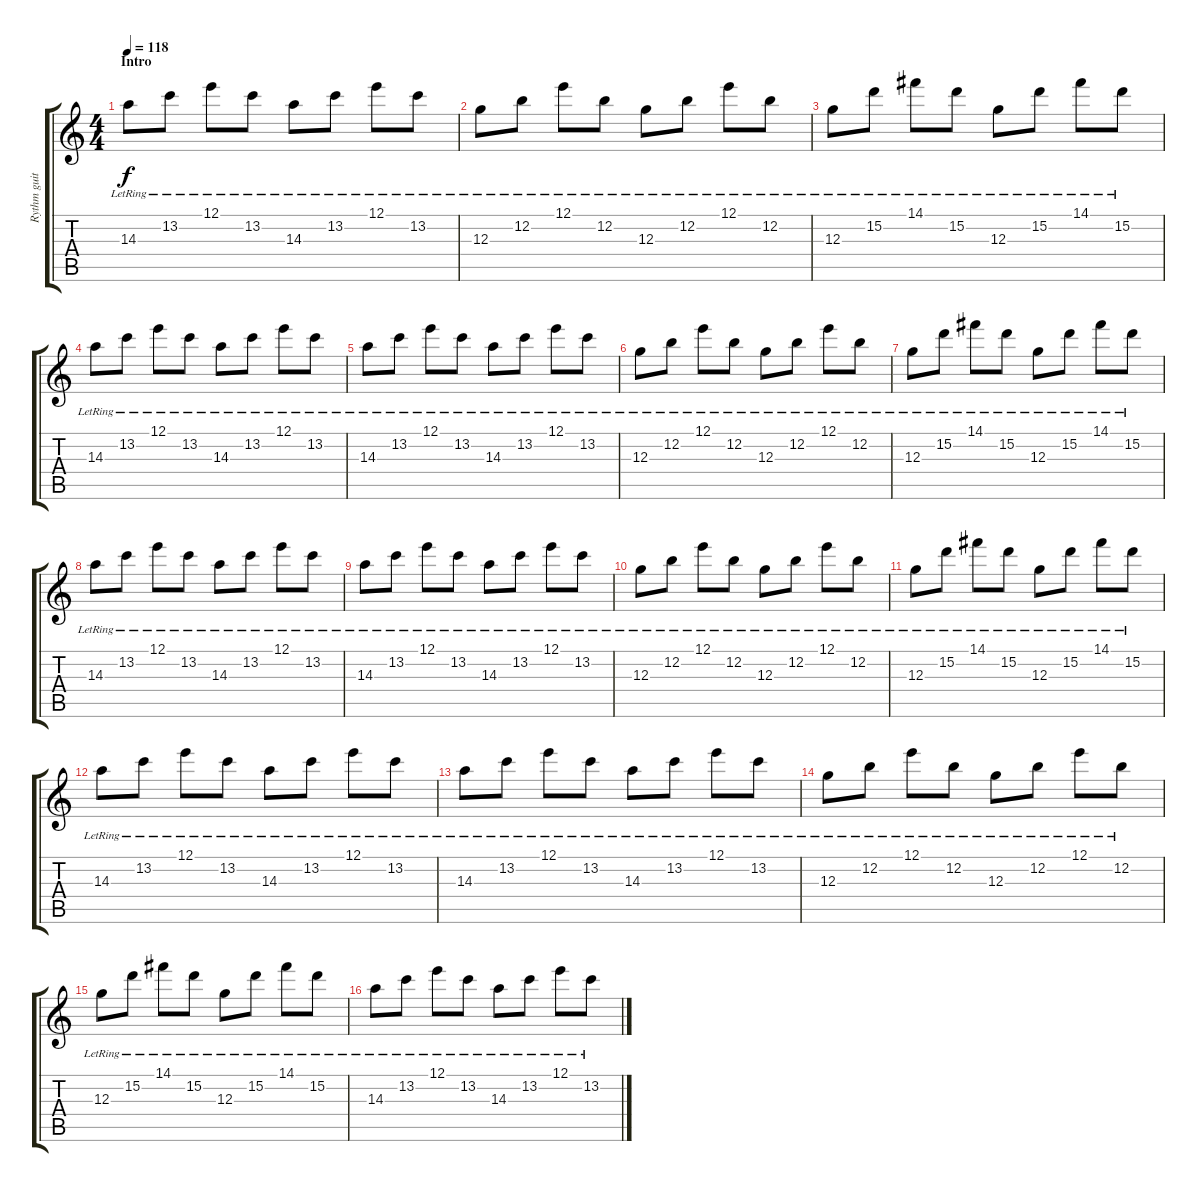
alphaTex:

\track ("Rythm guitar(Clean) - James" "Rythm guit") {instrument electricguitarclean}
\staff {score tabs}
\tuning (E4 B3 G3 D3 A2 E2) {hide}
\ts (4 4)
\section ("" "Intro")
\tempo 118
\clef g2
\ks c
14.3{lr}.8{dy f instrument electricguitarjazz} 13.2{lr}.8 12.1{lr}.8 13.2{lr}.8 14.3{lr}.8 13.2{lr}.8 12.1{lr}.8 13.2{lr}.8 |
12.3{lr}.8 12.2{lr}.8 12.1{lr}.8 12.2{lr}.8 12.3{lr}.8 12.2{lr}.8 12.1{lr}.8 12.2{lr}.8 |
12.3{lr}.8 15.2{lr}.8 14.1{lr}.8 15.2{lr}.8 12.3{lr}.8 15.2{lr}.8 14.1{lr}.8 15.2{lr}.8 |
14.3{lr}.8 13.2{lr}.8 12.1{lr}.8 13.2{lr}.8 14.3{lr}.8 13.2{lr}.8 12.1{lr}.8 13.2{lr}.8 |
14.3{lr}.8{instrument electricguitarjazz} 13.2{lr}.8 12.1{lr}.8 13.2{lr}.8 14.3{lr}.8 13.2{lr}.8 12.1{lr}.8 13.2{lr}.8 |
12.3{lr}.8 12.2{lr}.8 12.1{lr}.8 12.2{lr}.8 12.3{lr}.8 12.2{lr}.8 12.1{lr}.8 12.2{lr}.8 |
12.3{lr}.8 15.2{lr}.8 14.1{lr}.8 15.2{lr}.8 12.3{lr}.8 15.2{lr}.8 14.1{lr}.8 15.2{lr}.8 |
14.3{lr}.8 13.2{lr}.8 12.1{lr}.8 13.2{lr}.8 14.3{lr}.8 13.2{lr}.8 12.1{lr}.8 13.2{lr}.8 |
14.3{lr}.8 13.2{lr}.8 12.1{lr}.8 13.2{lr}.8 14.3{lr}.8 13.2{lr}.8 12.1{lr}.8 13.2{lr}.8 |
12.3{lr}.8 12.2{lr}.8 12.1{lr}.8 12.2{lr}.8 12.3{lr}.8 12.2{lr}.8 12.1{lr}.8 12.2{lr}.8 |
12.3{lr}.8 15.2{lr}.8 14.1{lr}.8 15.2{lr}.8 12.3{lr}.8 15.2{lr}.8 14.1{lr}.8 15.2{lr}.8 |
14.3{lr}.8 13.2{lr}.8 12.1{lr}.8 13.2{lr}.8 14.3{lr}.8 13.2{lr}.8 12.1{lr}.8 13.2{lr}.8 |
14.3{lr}.8 13.2{lr}.8 12.1{lr}.8 13.2{lr}.8 14.3{lr}.8 13.2{lr}.8 12.1{lr}.8 13.2{lr}.8 |
12.3{lr}.8 12.2{lr}.8 12.1{lr}.8 12.2{lr}.8 12.3{lr}.8 12.2{lr}.8 12.1{lr}.8 12.2{lr}.8 |
12.3{lr}.8 15.2{lr}.8 14.1{lr}.8 15.2{lr}.8 12.3{lr}.8 15.2{lr}.8 14.1{lr}.8 15.2{lr}.8 |
14.3{lr}.8 13.2{lr}.8 12.1{lr}.8 13.2{lr}.8 14.3{lr}.8 13.2{lr}.8 12.1{lr}.8 13.2{lr}.8
